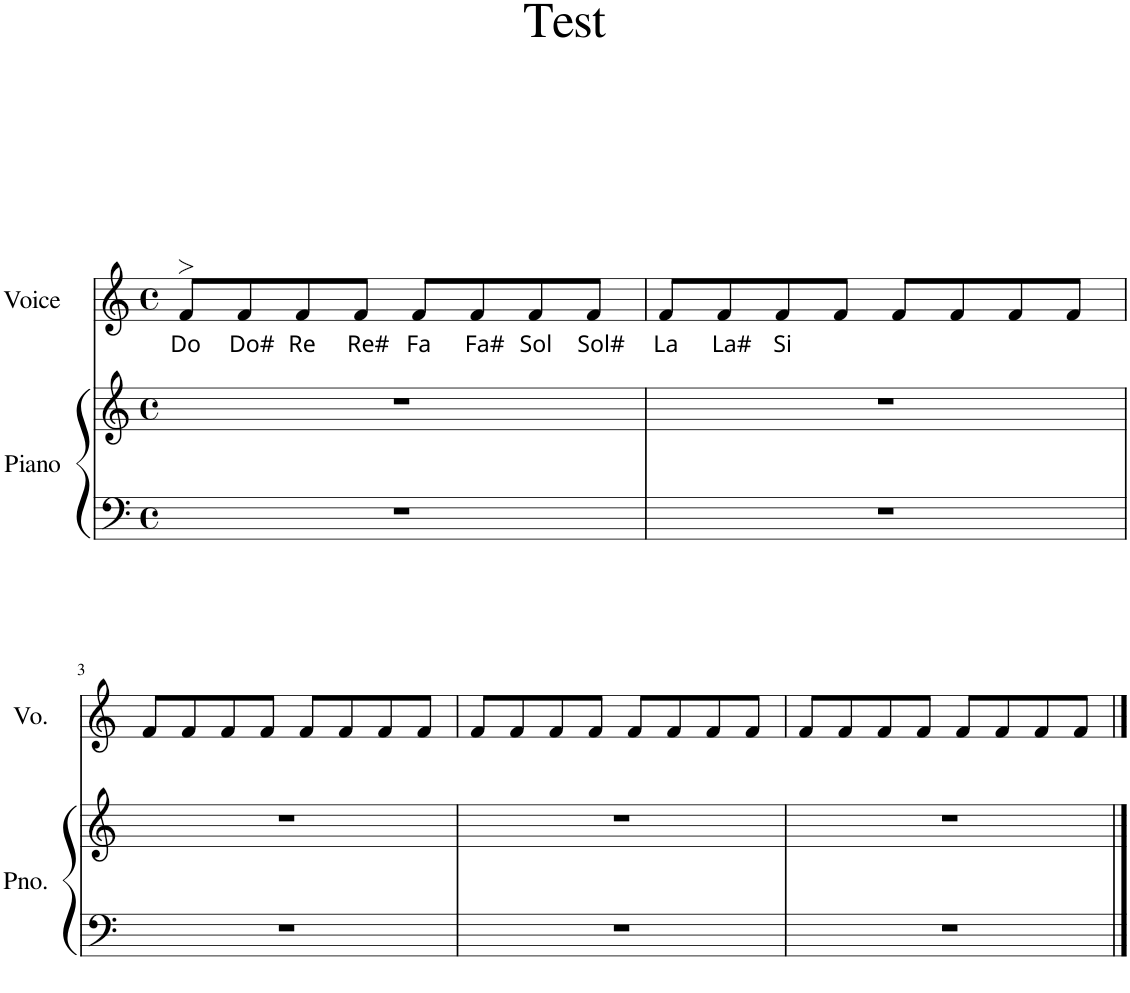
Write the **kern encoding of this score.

**kern	**kern	**kern	**text
*part2	*part2	*part1	*part1
*staff3	*staff2	*staff1	*staff1
*I"Piano	*	*I"Voice	*
*I'Pno.	*	*I'Vo.	*
*clefF4	*clefG2	*clefG2	*
*k[]	*k[]	*k[]	*
*M4/4	*M4/4	*M4/4	*
*met(c)	*met(c)	*met(c)	*
=1	=1	=1	=1
!	!	!	!LO:LY:b
1r	1r	8f>/L	Do
!	!	!	!LO:LY:b
.	.	8f/	Do#
!	!	!	!LO:LY:b
.	.	8f/	Re
!	!	!	!LO:LY:b
.	.	8f/J	Re#
!	!	!	!LO:LY:b
.	.	8f/L	Fa
!	!	!	!LO:LY:b
.	.	8f/	Fa#
!	!	!	!LO:LY:b
.	.	8f/	Sol
!	!	!	!LO:LY:b
.	.	8f/J	Sol#
=2	=2	=2	=2
!	!	!	!LO:LY:b
1r	1r	8f/L	La
!	!	!	!LO:LY:b
.	.	8f/	La#
!	!	!	!LO:LY:b
.	.	8f/	Si
.	.	8f/J	.
.	.	8f/L	.
.	.	8f/	.
.	.	8f/	.
.	.	8f/J	.
!!LO:LB:g=z
=3	=3	=3	=3
1r	1r	8f/L	.
.	.	8f/	.
.	.	8f/	.
.	.	8f/J	.
.	.	8f/L	.
.	.	8f/	.
.	.	8f/	.
.	.	8f/J	.
=4	=4	=4	=4
1r	1r	8f/L	.
.	.	8f/	.
.	.	8f/	.
.	.	8f/J	.
.	.	8f/L	.
.	.	8f/	.
.	.	8f/	.
.	.	8f/J	.
=5	=5	=5	=5
1r	1r	8f/L	.
.	.	8f/	.
.	.	8f/	.
.	.	8f/J	.
.	.	8f/L	.
.	.	8f/	.
.	.	8f/	.
.	.	8f/J	.
==	==	==	==
*-	*-	*-	*-
